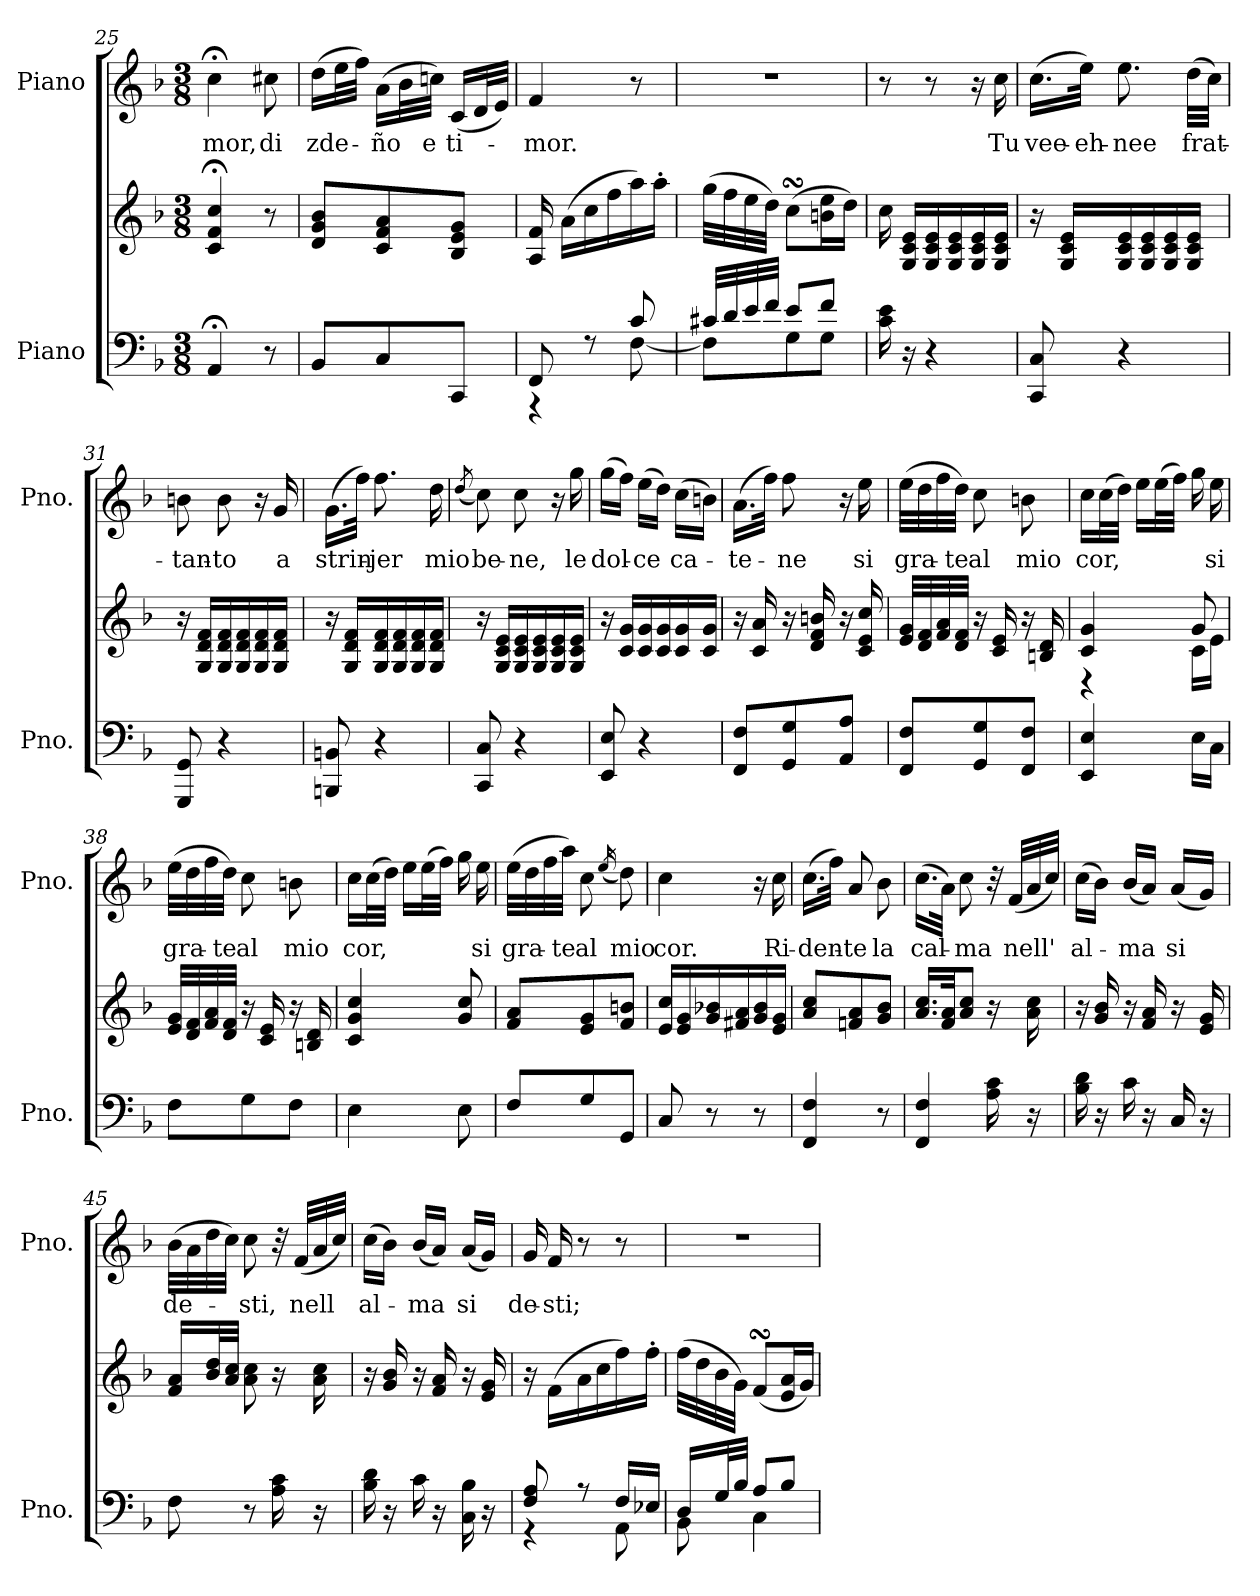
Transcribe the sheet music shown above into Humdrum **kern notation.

**kern	**kern	**kern	**text
*part2	*part2	*part1	*part1
*staff3	*staff2	*staff1	*staff1
*I"Piano	*	*I"Piano	*
*I'Pno.	*	*I'Pno.	*
*clefF4	*clefG2	*clefG2	*
*k[b-]	*k[b-]	*k[b-]	*
*M3/8	*M3/8	*M3/8	*
=25	=25	=25	=25
!	!	!	!LO:LY:b
4AA;</	4c/;< 4f/;< 4cc/;<	4cc;<\	-mor,
!	!	!	!LO:LY:b
8r	8r	8cc#X\	di
=26	=26	=26	=26
!	!	!	!LO:LY:b
8BB-/L	8d/ 8g/ 8b-/L	(>16dd\LL	zde-
.	.	32ee\L	.
.	.	32ff\JJJ)	.
!	!	!	!LO:LY:b
8C/	8c/ 8f/ 8a/	(>16a\LL	-ño
.	.	32b-\L	.
!	!	!	!LO:LY:b
.	.	32ccn\JJJ)	e
!	!	!	!LO:LY:b
8CC/J	8B-/ 8e/ 8g/J	(<16c/LL	ti-
.	.	32d/L	.
.	.	32e/JJJ)	.
=27	=27	=27	=27
*^	*	*	*
!	!	!	!	!LO:LY:b
8FF/	4r	16A/ 16f/	4f/	-mor.
.	.	(>16a\LL	.	.
8r	.	16cc\	.	.
.	.	16ff\	.	.
8c/	[8F\	16aa\)	8r	.
.	.	16aa'\JJ	.	.
!!LO:PB:g=z
=28	=28	=28	=28	=28
32c#X/LLL	8F\L]	(>32gg\LLL	4.r	.
32d/	.	32ff\	.	.
32e/	.	32ee\	.	.
32f/JJJ	.	32dd\JJJ)	.	.
8e/L	8G\	(>8ccsSSS\L	.	.
8f/J	8G\J	16bn\ 16ee\L	.	.
.	.	16dd\JJ)	.	.
*v	*v	*	*	*
=29	=29	=29	=29
16c\ 16e\	16cc\	8r	.
16r	16G/ 16c/ 16e/LL	.	.
4r	16G/ 16c/ 16e/	8r	.
.	16G/ 16c/ 16e/	.	.
.	16G/ 16c/ 16e/	16r	.
!	!	!	!LO:LY:b
.	16G/ 16c/ 16e/JJ	16cc\	Tu
=30	=30	=30	=30
!	!	!	!LO:LY:b
8CC/ 8C/	16r	(>16.cc\LL	vee-
.	16G/ 16c/ 16e/LL	.	.
!	!	!	!LO:LY:b
.	.	32ee\JJk)	-eh-
!	!	!	!LO:LY:b
4r	16G/ 16c/ 16e/	8.ee\	-nee
.	16G/ 16c/ 16e/	.	.
.	16G/ 16c/ 16e/	.	.
!	!	!	!LO:LY:b
.	16G/ 16c/ 16e/JJ	(>32dd\LLL	frat-
.	.	32cc\JJJ)	.
=31	=31	=31	=31
!	!	!	!LO:LY:b
8GGG/ 8GG/	16r	8bn\	-tan-
.	16G/ 16d/ 16f/LL	.	.
!	!	!	!LO:LY:b
4r	16G/ 16d/ 16f/	8b\	-to
.	16G/ 16d/ 16f/	.	.
.	16G/ 16d/ 16f/	16r	.
!	!	!	!LO:LY:b
.	16G/ 16d/ 16f/JJ	16g/	a
=32	=32	=32	=32
!	!	!	!LO:LY:b
8BBBn/ 8BBn/	16r	(>16.g\LL	strin-
.	16G/ 16d/ 16f/LL	.	.
.	.	32ff\JJk)	.
!	!	!	!LO:LY:b
4r	16G/ 16d/ 16f/	8.ff\	-jer
.	16G/ 16d/ 16f/	.	.
.	16G/ 16d/ 16f/	.	.
!	!	!	!LO:LY:b
.	16G/ 16d/ 16f/JJ	16dd\	mio
=33	=33	=33	=33
.	.	(<8qdd/	.
!	!	!	!LO:LY:b
8CC/ 8C/	16r	8cc\)	be-
.	16G/ 16c/ 16e/LL	.	.
!	!	!	!LO:LY:b
4r	16G/ 16c/ 16e/	8cc\	-ne,
.	16G/ 16c/ 16e/	.	.
.	16G/ 16c/ 16e/	16r	.
!	!	!	!LO:LY:b
.	16G/ 16c/ 16e/JJ	16gg\	le
!!LO:LB:g=z
=34	=34	=34	=34
!	!	!	!LO:LY:b
8EE/ 8E/	16r	(>16gg\LL	dol-
.	16c/ 16g/LL	16ff\JJ)	.
!	!	!	!LO:LY:b
4r	16c/ 16g/	(>16ee\LL	-ce
.	16c/ 16g/	16dd\JJ)	.
!	!	!	!LO:LY:b
.	16c/ 16g/	(>16cc\LL	ca-
.	16c/ 16g/JJ	16bn\JJ)	.
=35	=35	=35	=35
!	!	!	!LO:LY:b
8FF/ 8F/L	16r	(>16.a\LL	-te-
.	16c/ 16a/	.	.
.	.	32ff\JJk)	.
!	!	!	!LO:LY:b
8GG/ 8G/	16r	8ff\	-ne
.	16d/ 16f/ 16bn/	.	.
8AA/ 8A/J	16r	16r	.
!	!	!	!LO:LY:b
.	16c/ 16e/ 16cc/	16ee\	si
=36	=36	=36	=36
!	!	!	!LO:LY:b
8FF/ 8F/L	32e/ 32g/LLL	(>32ee\LLL	gra-
.	32d/ 32f/	32dd\	.
.	32f/ 32a/	32ff\	.
!	!	!	!LO:LY:b
.	32d/ 32f/JJJ	32dd\JJJ)	-te
!	!	!	!LO:LY:b
8GG/ 8G/	16r	8cc\	al
.	16c/ 16e/	.	.
!	!	!	!LO:LY:b
8FF/ 8F/J	16r	8bn\	mio
.	16Bn/ 16d/	.	.
=37	=37	=37	=37
*	*^	*	*
!	!	!	!	!LO:LY:b
4EE/ 4E/	4c/ 4g/	4r	16cc\LL	cor,
.	.	.	(>32cc\L	.
.	.	.	32dd\JJJ)	.
.	.	.	16ee\LL	.
.	.	.	(>32ee\L	.
.	.	.	32ff\JJJ)	.
16E\LL	8g/	16c\LL	16gg\	.
!	!	!	!	!LO:LY:b
16C\JJ	.	16e\JJ	16ee\	si
=38	=38	=38	=38	=38
!	!	!	!	!LO:LY:b
*	*v	*v	*	*
8F\L	32e/ 32g/LLL	(>32ee\LLL	gra-
.	32d/ 32f/	32dd\	.
.	32f/ 32a/	32ff\	.
!	!	!	!LO:LY:b
.	32d/ 32f/JJJ	32dd\JJJ)	-te
!	!	!	!LO:LY:b
8G\	16r	8cc\	al
.	16c/ 16e/	.	.
!	!	!	!LO:LY:b
8F\J	16r	8bn\	mio
.	16Bn/ 16d/	.	.
=39	=39	=39	=39
!	!	!	!LO:LY:b
4E\	4c/ 4g/ 4cc/	16cc\LL	cor,
.	.	(>32cc\L	.
.	.	32dd\JJJ)	.
.	.	16ee\LL	.
.	.	(>32ee\L	.
.	.	32ff\JJJ)	.
8E\	8g/ 8cc/	16gg\	.
!	!	!	!LO:LY:b
.	.	16ee\	si
!!LO:LB:g=z
=40	=40	=40	=40
!	!	!	!LO:LY:b
8F/L	8f/ 8a/L	(>32ee\LLL	gra-
.	.	32dd\	.
.	.	32ff\	.
!	!	!	!LO:LY:b
.	.	32aa\JJJ)	-te
!	!	!	!LO:LY:b
8G/	8e/ 8g/	8cc\	al
.	.	(<16qee/	.
!	!	!	!LO:LY:b
8GG/J	8f/ 8bn/J	8dd\)	mio
=41	=41	=41	=41
!	!	!	!LO:LY:b
8C/	16e/ 16cc/LL	4cc\	cor.
.	16e/ 16g/	.	.
8r	16g/ 16b-X/	.	.
.	16f#X/ 16a/	.	.
8r	16g/ 16b-/	16r	.
!	!	!	!LO:LY:b
.	16e/ 16g/JJ	16cc\	Ri-
=42	=42	=42	=42
!	!	!	!LO:LY:b
4FF/ 4F/	8a/ 8cc/L	(>16.cc\LL	-den-
.	.	32ff\JJk)	.
!	!	!	!LO:LY:b
.	8fn/ 8a/	8a/	-te
!	!	!	!LO:LY:b
8r	8g/ 8b-/J	8b-\	la
=43	=43	=43	=43
!	!	!	!LO:LY:b
4FF/ 4F/	16.a/ 16.cc/LL	(>16.cc\LL	cal-
.	32f/ 32a/JK	32a\JJk)	.
!	!	!	!LO:LY:b
.	8a/ 8cc/J	8cc\	-ma
16A\ 16c\	16r	32r	.
!	!	!	!LO:LY:b
.	.	(<32f/LLL	nell'
16r	16a\ 16cc\	32a/	.
.	.	32cc/JJJ)	.
=44	=44	=44	=44
!	!	!	!LO:LY:b
16B-\ 16d\	16r	(>16cc\LL	al-
16r	16g/ 16b-/	16b-\JJ)	.
!	!	!	!LO:LY:b
16c\	16r	(<16b-/LL	-ma
16r	16f/ 16a/	16a/JJ)	.
!	!	!	!LO:LY:b
16C/	16r	(<16a/LL	si
16r	16e/ 16g/	16g/JJ)	.
=45	=45	=45	=45
!	!	!	!LO:LY:b
8F\	16f/ 16a/LL	(>32b-\LLL	de-
.	.	32a\	.
.	32b-/ 32dd/L	32dd\	.
.	32a/ 32cc/JJJ	32cc\JJJ)	.
!	!	!	!LO:LY:b
8r	8a\ 8cc\	8cc\	-sti,
16A\ 16c\	16r	32r	.
!	!	!	!LO:LY:b
.	.	(<32f/LLL	nell
16r	16a\ 16cc\	32a/	.
.	.	32cc/JJJ)	.
=46	=46	=46	=46
!	!	!	!LO:LY:b
16B-\ 16d\	16r	(>16cc\LL	al-
16r	16g/ 16b-/	16b-\JJ)	.
!	!	!	!LO:LY:b
16c\	16r	(<16b-/LL	-ma
16r	16f/ 16a/	16a/JJ)	.
!	!	!	!LO:LY:b
16C\ 16B-\	16r	(<16a/LL	si
16r	16e/ 16g/	16g/JJ)	.
!!LO:LB:g=z
=47	=47	=47	=47
*^	*	*	*
!	!	!	!	!LO:LY:b
8F/ 8A/	4r	16r	16g/	de-
!	!	!	!	!LO:LY:b
.	.	(>16f\LL	16f/	-sti;
8r	.	16a\	8r	.
.	.	16cc\	.	.
16F/LL	8AA\	16ff\)	8r	.
16E-X/JJ	.	16ff'\JJ	.	.
=48	=48	=48	=48	=48
16D/LL	8BB-\	(>32ff\LLL	4.r	.
.	.	32dd\	.	.
32G/L	.	32b-\	.	.
32B-/JJJ	.	32g\JJJ)	.	.
8A/L	4C\	(<8fsSSs/L	.	.
8B-/J	.	16e/ 16a/L	.	.
.	.	16g/JJ)	.	.
*v	*v	*	*	*
=	=	=	=
*-	*-	*-	*-
